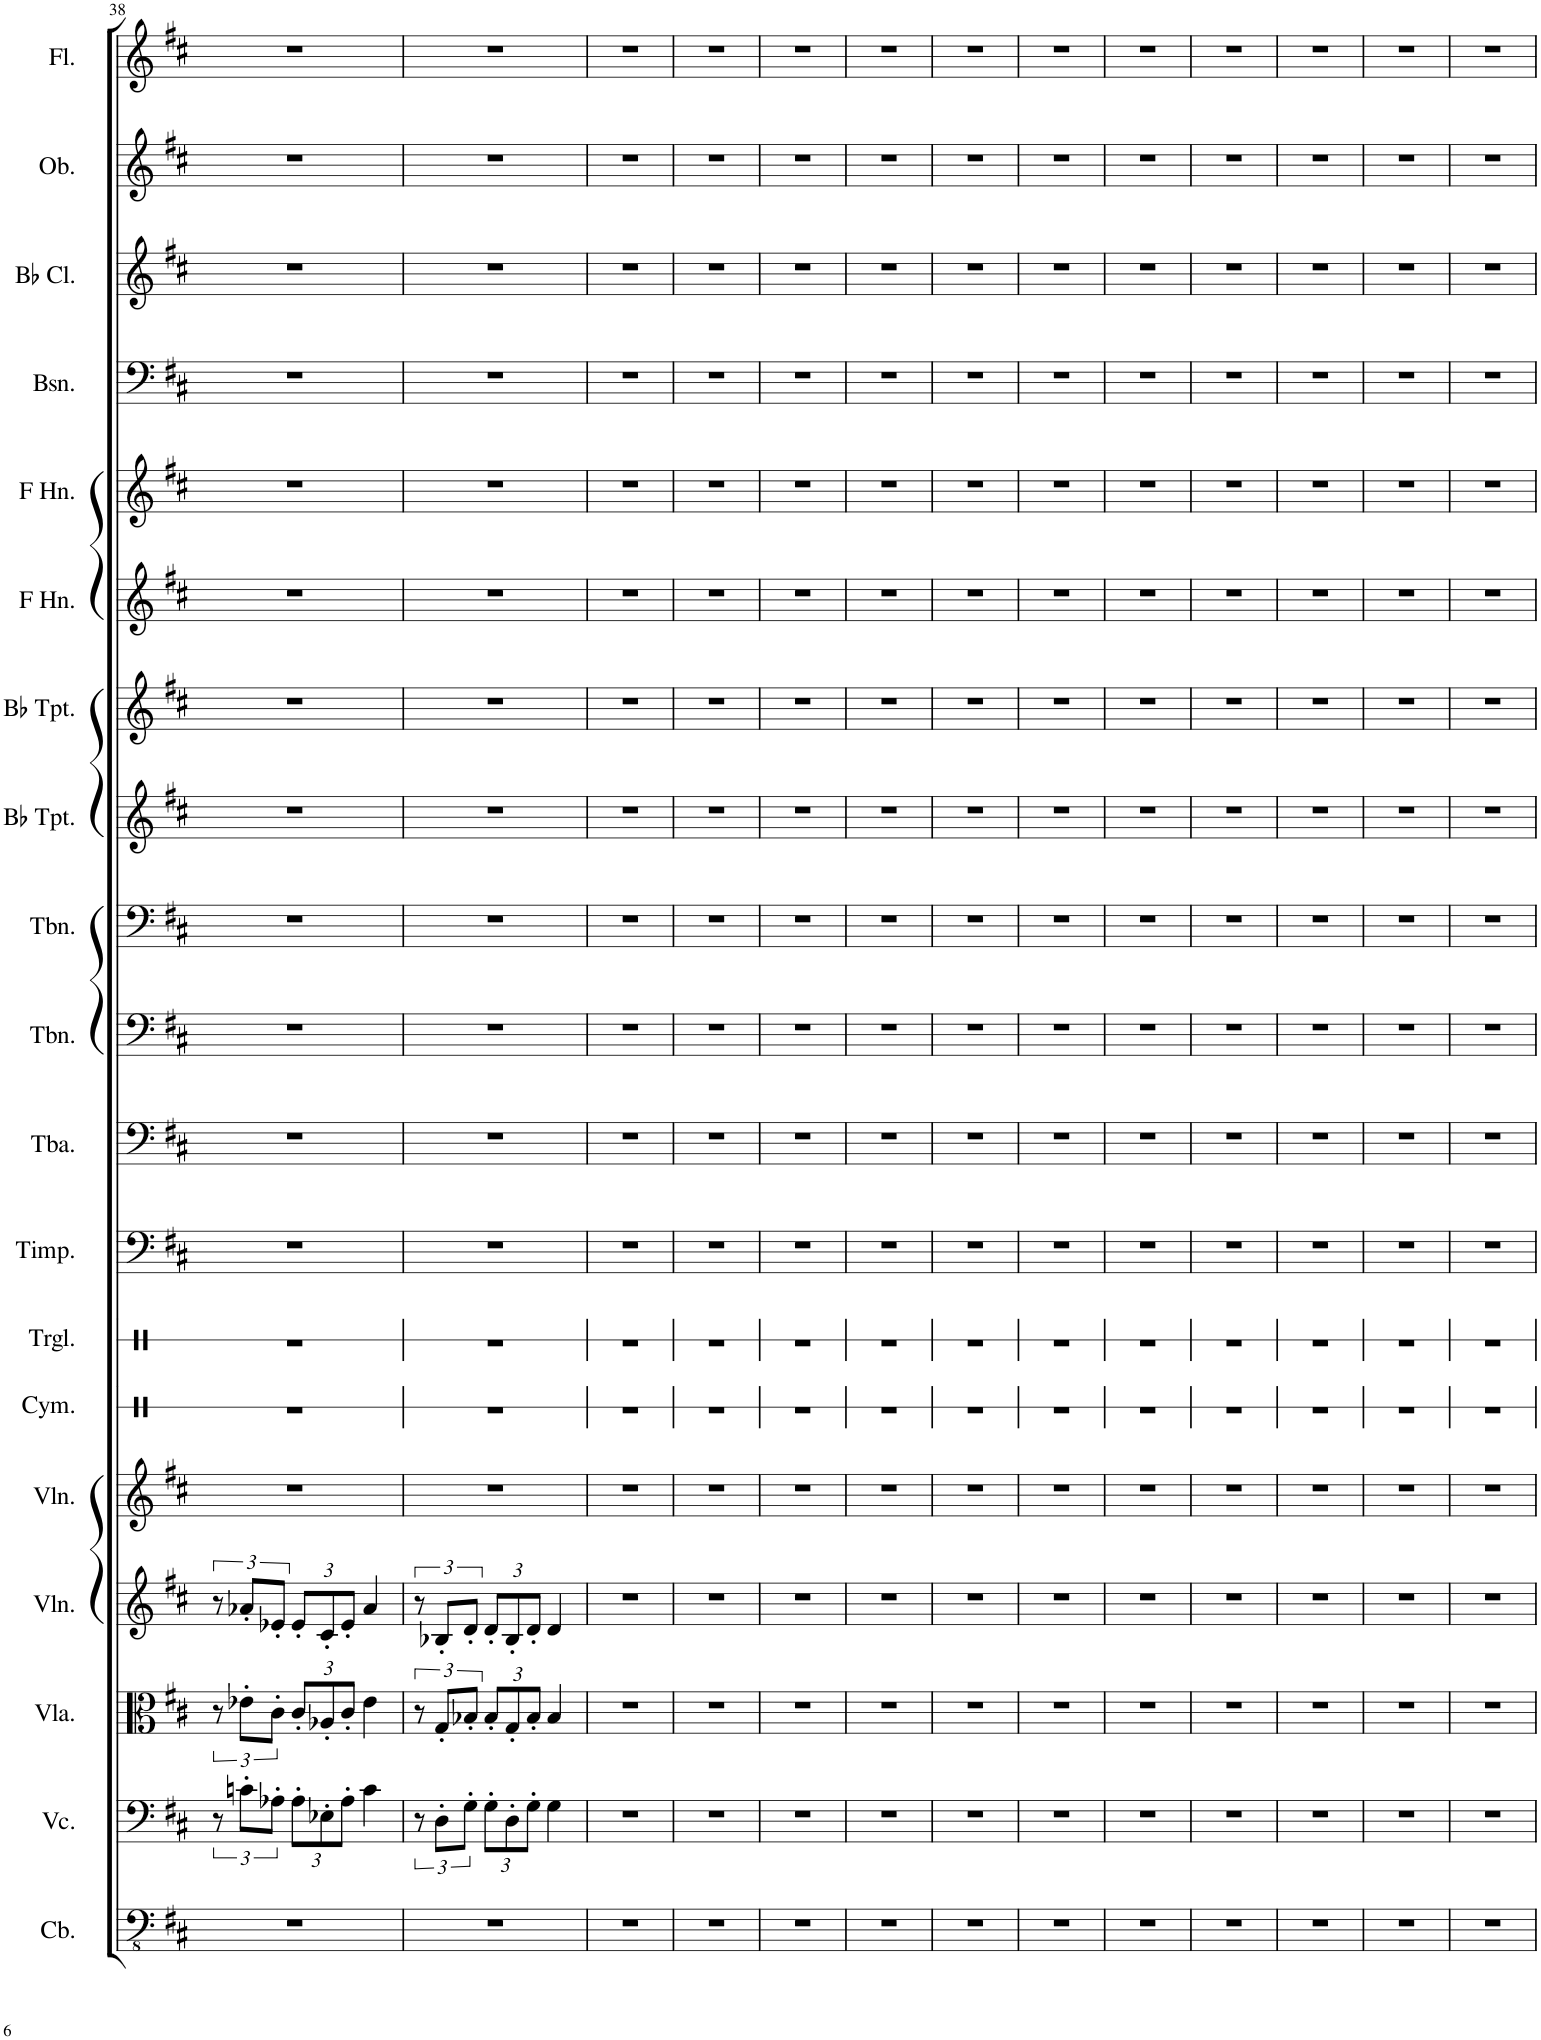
**kern	**kern	**kern	**kern	**kern	**kern	**kern	**kern	**kern	**kern	**kern	**kern	**kern	**kern	**kern	**kern	**kern	**kern	**kern
*part19	*part18	*part17	*part16	*part15	*part14	*part13	*part12	*part11	*part10	*part9	*part8	*part7	*part6	*part5	*part4	*part3	*part2	*part1
*staff19	*staff18	*staff17	*staff16	*staff15	*staff14	*staff13	*staff12	*staff11	*staff10	*staff9	*staff8	*staff7	*staff6	*staff5	*staff4	*staff3	*staff2	*staff1
*I"Contrabasses	*I"Violoncellos	*I"Violas	*I"Violins II.	*I"Violins I.	*I"Cymbal	*I"Triangle	*I"Timpani	*I"Tuba	*I"Trombone 3	*I"Trombones 1-2	*I"Bb Trumpet 3	*I"Bb Trumpets 1-2	*I"Horns in F 2-4	*I"Horns in F 1-3	*I"Bassoons 1-2	*I"Bb Clarinets 1-2	*I"Oboes 1-2	*I"Flutes 1-2
*I'Cb.	*I'Vc.	*I'Vla.	*I'Vln.	*I'Vln.	*I'Cym.	*I'Trgl.	*I'Timp.	*I'Tba.	*I'Tbn.	*I'Tbn.	*I'Bb Tpt.	*I'Bb Tpt.	*	*	*I'Bsn.	*I'Bb Cl.	*I'Ob.	*I'Fl.
!!LO:PB:g=z
*clefFv4	*clefF4	*clefC3	*clefG2	*clefG2	*clefX	*clefX	*clefF4	*clefF4	*clefF4	*clefF4	*clefG2	*clefG2	*clefG2	*clefG2	*clefF4	*clefG2	*clefG2	*clefG2
*	*	*	*	*	*	*	*	*	*	*	*ITrd1c2	*ITrd1c2	*ITrd4c7	*ITrd4c7	*	*ITrd1c2	*	*
*k[f#c#]	*k[f#c#]	*k[f#c#]	*k[f#c#]	*k[f#c#]	*k[f#c#]	*k[f#c#]	*k[f#c#]	*k[f#c#]	*k[f#c#]	*k[f#c#]	*k[f#c#]	*k[f#c#]	*k[f#c#]	*k[f#c#]	*k[f#c#]	*k[f#c#]	*k[f#c#]	*k[f#c#]
*M3/4	*M3/4	*M3/4	*M3/4	*M3/4	*M3/4	*M3/4	*M3/4	*M3/4	*M3/4	*M3/4	*M3/4	*M3/4	*M3/4	*M3/4	*M3/4	*M3/4	*M3/4	*M3/4
=38	=38	=38	=38	=38	=38	=38	=38	=38	=38	=38	=38	=38	=38	=38	=38	=38	=38	=38
2.r	12r	12r	12r	2.r	2.r	2.r	2.r	2.r	2.r	2.r	2.r	2.r	2.r	2.r	2.r	2.r	2.r	2.r
.	12cn'\L	12e-X'\L	12a-X'/L	.	.	.	.	.	.	.	.	.	.	.	.	.	.	.
.	12A-X'\J	12c#'\J	12e-X'/J	.	.	.	.	.	.	.	.	.	.	.	.	.	.	.
*	*Xbrackettup	*Xbrackettup	*Xbrackettup	*	*	*	*	*	*	*	*	*	*	*	*	*	*	*
.	12A-'\L	12c#'/L	12e-'/L	.	.	.	.	.	.	.	.	.	.	.	.	.	.	.
.	12E-X'\	12A-X'/	12c#'/	.	.	.	.	.	.	.	.	.	.	.	.	.	.	.
.	12A-'\J	12c#'/J	12e-'/J	.	.	.	.	.	.	.	.	.	.	.	.	.	.	.
.	4c\	4e-\	4a-/	.	.	.	.	.	.	.	.	.	.	.	.	.	.	.
=39	=39	=39	=39	=39	=39	=39	=39	=39	=39	=39	=39	=39	=39	=39	=39	=39	=39	=39
*	*brackettup	*brackettup	*brackettup	*	*	*	*	*	*	*	*	*	*	*	*	*	*	*
2.r	12r	12r	12r	2.r	2.r	2.r	2.r	2.r	2.r	2.r	2.r	2.r	2.r	2.r	2.r	2.r	2.r	2.r
.	12D'\L	12G'/L	12B-X'/L	.	.	.	.	.	.	.	.	.	.	.	.	.	.	.
.	12G'\J	12B-X'/J	12d'/J	.	.	.	.	.	.	.	.	.	.	.	.	.	.	.
*	*Xbrackettup	*Xbrackettup	*Xbrackettup	*	*	*	*	*	*	*	*	*	*	*	*	*	*	*
.	12G'\L	12B-'/L	12d'/L	.	.	.	.	.	.	.	.	.	.	.	.	.	.	.
.	12D'\	12G'/	12B-'/	.	.	.	.	.	.	.	.	.	.	.	.	.	.	.
.	12G'\J	12B-'/J	12d'/J	.	.	.	.	.	.	.	.	.	.	.	.	.	.	.
.	4G\	4B-/	4d/	.	.	.	.	.	.	.	.	.	.	.	.	.	.	.
=40	=40	=40	=40	=40	=40	=40	=40	=40	=40	=40	=40	=40	=40	=40	=40	=40	=40	=40
2.r	2.r	2.r	2.r	2.r	2.r	2.r	2.r	2.r	2.r	2.r	2.r	2.r	2.r	2.r	2.r	2.r	2.r	2.r
=41	=41	=41	=41	=41	=41	=41	=41	=41	=41	=41	=41	=41	=41	=41	=41	=41	=41	=41
2.r	2.r	2.r	2.r	2.r	2.r	2.r	2.r	2.r	2.r	2.r	2.r	2.r	2.r	2.r	2.r	2.r	2.r	2.r
=42	=42	=42	=42	=42	=42	=42	=42	=42	=42	=42	=42	=42	=42	=42	=42	=42	=42	=42
2.r	2.r	2.r	2.r	2.r	2.r	2.r	2.r	2.r	2.r	2.r	2.r	2.r	2.r	2.r	2.r	2.r	2.r	2.r
=43	=43	=43	=43	=43	=43	=43	=43	=43	=43	=43	=43	=43	=43	=43	=43	=43	=43	=43
2.r	2.r	2.r	2.r	2.r	2.r	2.r	2.r	2.r	2.r	2.r	2.r	2.r	2.r	2.r	2.r	2.r	2.r	2.r
=44	=44	=44	=44	=44	=44	=44	=44	=44	=44	=44	=44	=44	=44	=44	=44	=44	=44	=44
2.r	2.r	2.r	2.r	2.r	2.r	2.r	2.r	2.r	2.r	2.r	2.r	2.r	2.r	2.r	2.r	2.r	2.r	2.r
=45	=45	=45	=45	=45	=45	=45	=45	=45	=45	=45	=45	=45	=45	=45	=45	=45	=45	=45
2.r	2.r	2.r	2.r	2.r	2.r	2.r	2.r	2.r	2.r	2.r	2.r	2.r	2.r	2.r	2.r	2.r	2.r	2.r
=46	=46	=46	=46	=46	=46	=46	=46	=46	=46	=46	=46	=46	=46	=46	=46	=46	=46	=46
2.r	2.r	2.r	2.r	2.r	2.r	2.r	2.r	2.r	2.r	2.r	2.r	2.r	2.r	2.r	2.r	2.r	2.r	2.r
=47	=47	=47	=47	=47	=47	=47	=47	=47	=47	=47	=47	=47	=47	=47	=47	=47	=47	=47
2.r	2.r	2.r	2.r	2.r	2.r	2.r	2.r	2.r	2.r	2.r	2.r	2.r	2.r	2.r	2.r	2.r	2.r	2.r
=48	=48	=48	=48	=48	=48	=48	=48	=48	=48	=48	=48	=48	=48	=48	=48	=48	=48	=48
2.r	2.r	2.r	2.r	2.r	2.r	2.r	2.r	2.r	2.r	2.r	2.r	2.r	2.r	2.r	2.r	2.r	2.r	2.r
=49	=49	=49	=49	=49	=49	=49	=49	=49	=49	=49	=49	=49	=49	=49	=49	=49	=49	=49
2.r	2.r	2.r	2.r	2.r	2.r	2.r	2.r	2.r	2.r	2.r	2.r	2.r	2.r	2.r	2.r	2.r	2.r	2.r
=50	=50	=50	=50	=50	=50	=50	=50	=50	=50	=50	=50	=50	=50	=50	=50	=50	=50	=50
2.r	2.r	2.r	2.r	2.r	2.r	2.r	2.r	2.r	2.r	2.r	2.r	2.r	2.r	2.r	2.r	2.r	2.r	2.r
=	=	=	=	=	=	=	=	=	=	=	=	=	=	=	=	=	=	=
*-	*-	*-	*-	*-	*-	*-	*-	*-	*-	*-	*-	*-	*-	*-	*-	*-	*-	*-
